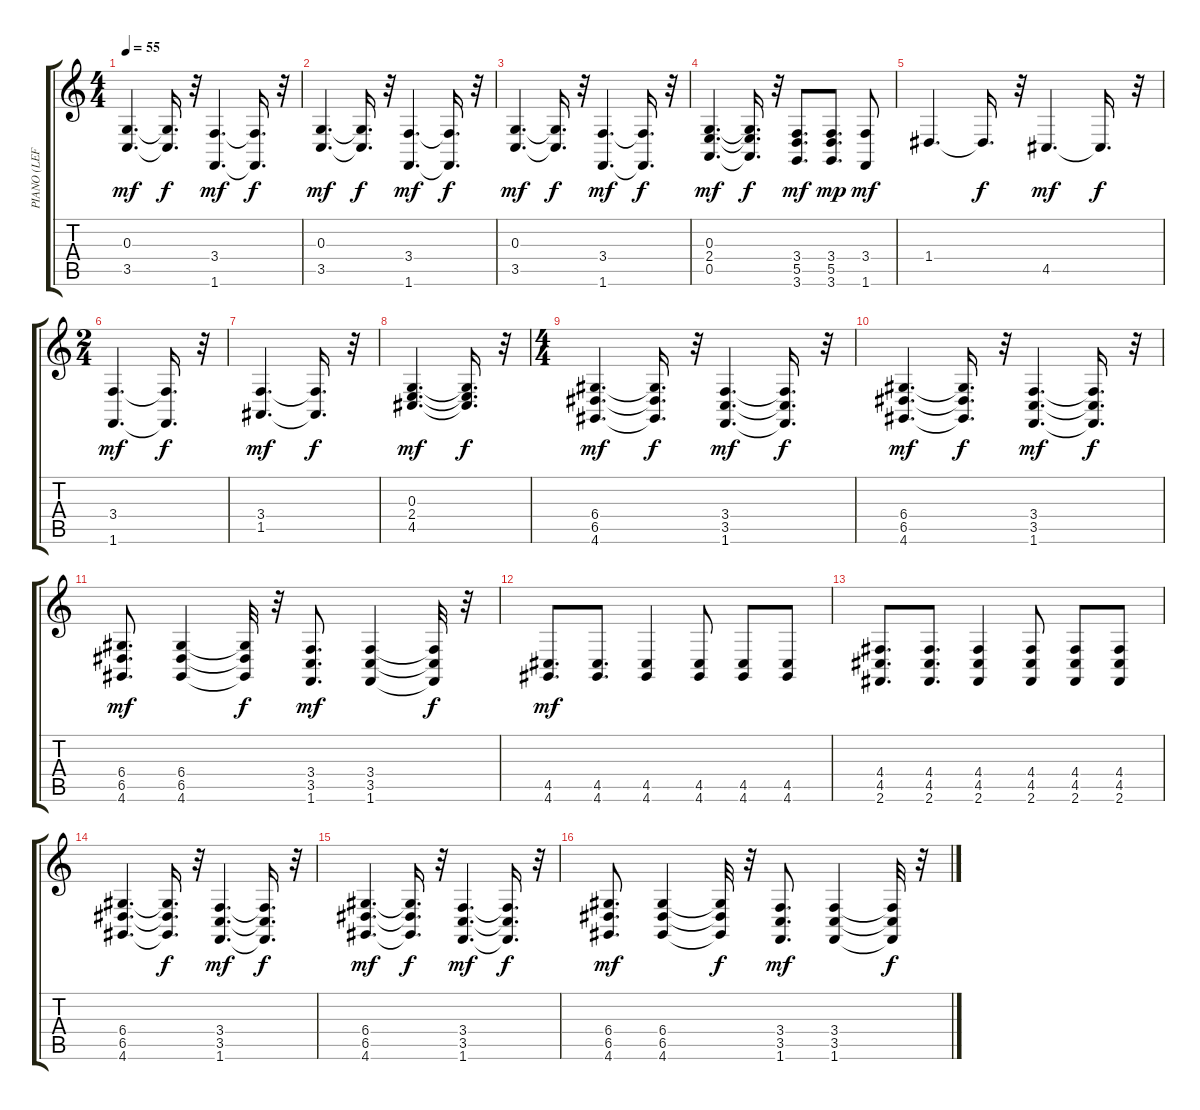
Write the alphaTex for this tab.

\track ("PIANO (LEFT )    " "PIANO (LEF") {instrument acousticgrandpiano}
\staff {score tabs}
\tuning (E4 B3 G3 D3 A2 E2) {hide}
\ts (4 4)
\tempo 55
\clef g2
\ks c
(0.3 3.5).4{d dy mf} (0.3{t} 3.5{t}).16{d dy f} r.32 (3.4 1.6).4{d dy mf} (3.4{t} 1.6{t}).16{d dy f} r.32 |
(0.3 3.5).4{d dy mf} (0.3{t} 3.5{t}).16{d dy f} r.32 (3.4 1.6).4{d dy mf} (3.4{t} 1.6{t}).16{d dy f} r.32 |
(0.3 3.5).4{d dy mf} (0.3{t} 3.5{t}).16{d dy f} r.32 (3.4 1.6).4{d dy mf} (3.4{t} 1.6{t}).16{d dy f} r.32 |
(0.3 2.4 0.5).4{d dy mf} (0.3{t} 2.4{t} 0.5{t}).16{d dy f} r.32 (3.4 5.5 3.6).8{d dy mf} (3.4 5.5 3.6).8{d dy mp} (3.4 1.6).8{dy mf} |
1.4.4{d} 1.4{t}.16{d dy f} r.32 4.5.4{d dy mf} 4.5{t}.16{d dy f} r.32 |
\ts (2 4)
(3.4 1.6).4{d dy mf} (3.4{t} 1.6{t}).16{d dy f} r.32 |
(3.4 1.5).4{d dy mf} (3.4{t} 1.5{t}).16{d dy f} r.32 |
(0.3 2.4 4.5).4{d dy mf} (0.3{t} 2.4{t} 4.5{t}).16{d dy f} r.32 |
\ts (4 4)
(6.4 6.5 4.6).4{d dy mf} (6.4{t} 6.5{t} 4.6{t}).16{d dy f} r.32 (3.4 3.5 1.6).4{d dy mf} (3.4{t} 3.5{t} 1.6{t}).16{d dy f} r.32 |
(6.4 6.5 4.6).4{d dy mf} (6.4{t} 6.5{t} 4.6{t}).16{d dy f} r.32 (3.4 3.5 1.6).4{d dy mf} (3.4{t} 3.5{t} 1.6{t}).16{d dy f} r.32 |
(6.4 6.5 4.6).8{d dy mf} (6.4 6.5 4.6).4 (6.4{t} 6.5{t} 4.6{t}).32{dy f} r.32 (3.4 3.5 1.6).8{d dy mf} (3.4 3.5 1.6).4 (3.4{t} 3.5{t} 1.6{t}).32{dy f} r.32 |
(4.5 4.6).8{d dy mf} (4.5 4.6).8{d} (4.5 4.6).4 (4.5 4.6).8 (4.5 4.6).8 (4.5 4.6).8 |
(4.4 4.5 2.6).8{d} (4.4 4.5 2.6).8{d} (4.4 4.5 2.6).4 (4.4 4.5 2.6).8 (4.4 4.5 2.6).8 (4.4 4.5 2.6).8 |
(6.4 6.5 4.6).4{d} (6.4{t} 6.5{t} 4.6{t}).16{d dy f} r.32 (3.4 3.5 1.6).4{d dy mf} (3.4{t} 3.5{t} 1.6{t}).16{d dy f} r.32 |
(6.4 6.5 4.6).4{d dy mf} (6.4{t} 6.5{t} 4.6{t}).16{d dy f} r.32 (3.4 3.5 1.6).4{d dy mf} (3.4{t} 3.5{t} 1.6{t}).16{d dy f} r.32 |
(6.4 6.5 4.6).8{d dy mf} (6.4 6.5 4.6).4 (6.4{t} 6.5{t} 4.6{t}).32{dy f} r.32 (3.4 3.5 1.6).8{d dy mf} (3.4 3.5 1.6).4 (3.4{t} 3.5{t} 1.6{t}).32{dy f} r.32
